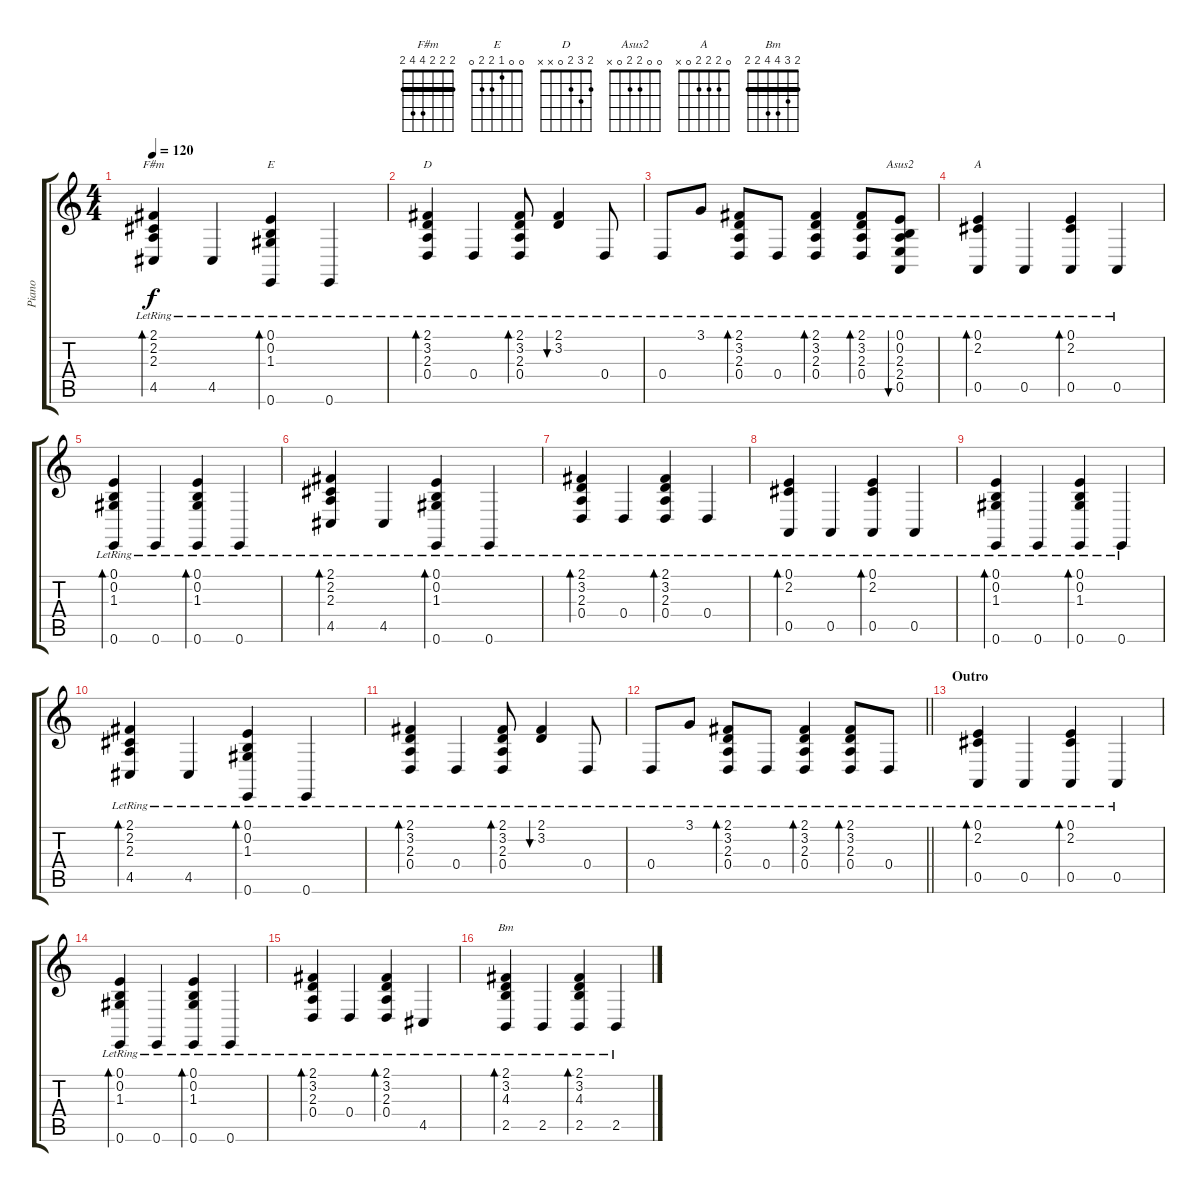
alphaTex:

\track ("Piano" "Piano") {instrument acousticgrandpiano}
\staff {score tabs}
\tuning (E4 B3 G3 D3 A2 E2) {hide}
\chord ("F#m" 2 2 2 4 4 2) {barre 2}
\chord ("E" 0 0 1 2 2 0)
\chord ("D" 2 3 2 0 x x)
\chord ("Asus2" 0 0 2 2 0 x)
\chord ("A" 0 2 2 2 0 x)
\chord ("Bm" 2 3 4 4 2 2) {barre 2}
\ts (4 4)
\tempo 120
\clef g2
\ks c
(2.1{lr} 2.2{lr} 2.3{lr} 4.5{lr}).4{bd 60 ch "F#m" dy f} 4.5{lr}.4 (0.1{lr} 0.2{lr} 1.3{lr} 0.6{lr}).4{bd 60 ch "E"} 0.6{lr}.4 |
(2.1{lr} 3.2{lr} 2.3{lr} 0.4{lr}).4{bd 60 ch "D"} 0.4{lr}.4 (2.1{lr} 3.2{lr} 2.3{lr} 0.4{lr}).8{bd 60} (2.1{lr} 3.2{lr}).4{bu 60} 0.4{lr}.8 |
0.4{lr}.8 3.1{lr}.8 (2.1{lr} 3.2{lr} 2.3{lr} 0.4{lr}).8{bd 60} 0.4{lr}.8 (2.1{lr} 3.2{lr} 2.3{lr} 0.4{lr}).4{bd 60} (2.1{lr} 3.2{lr} 2.3{lr} 0.4{lr}).8{bd 60} (0.1{lr} 0.2{lr} 2.3{lr} 2.4{lr} 0.5{lr}).8{bu 60 ch "Asus2"} |
(0.1{lr} 2.2{lr} 0.5{lr}).4{bd 60 ch "A"} 0.5{lr}.4 (0.1{lr} 2.2{lr} 0.5{lr}).4{bd 60} 0.5{lr}.4 |
(0.1{lr} 0.2{lr} 1.3{lr} 0.6{lr}).4{bd 60} 0.6{lr}.4 (0.1{lr} 0.2{lr} 1.3{lr} 0.6{lr}).4{bd 60} 0.6{lr}.4 |
(2.1{lr} 2.2{lr} 2.3{lr} 4.5{lr}).4{bd 60} 4.5{lr}.4 (0.1{lr} 0.2{lr} 1.3{lr} 0.6{lr}).4{bd 60} 0.6{lr}.4 |
(2.1{lr} 3.2{lr} 2.3{lr} 0.4{lr}).4{bd 60} 0.4{lr}.4 (2.1{lr} 3.2{lr} 2.3{lr} 0.4{lr}).4{bd 60} 0.4{lr}.4 |
(0.1{lr} 2.2{lr} 0.5{lr}).4{bd 60} 0.5{lr}.4 (0.1{lr} 2.2{lr} 0.5{lr}).4{bd 60} 0.5{lr}.4 |
(0.1{lr} 0.2{lr} 1.3{lr} 0.6{lr}).4{bd 60} 0.6{lr}.4 (0.1{lr} 0.2{lr} 1.3{lr} 0.6{lr}).4{bd 60} 0.6{lr}.4 |
(2.1{lr} 2.2{lr} 2.3{lr} 4.5{lr}).4{bd 60} 4.5{lr}.4 (0.1{lr} 0.2{lr} 1.3{lr} 0.6{lr}).4{bd 60} 0.6{lr}.4 |
(2.1{lr} 3.2{lr} 2.3{lr} 0.4{lr}).4{bd 60} 0.4{lr}.4 (2.1{lr} 3.2{lr} 2.3{lr} 0.4{lr}).8{bd 60} (2.1{lr} 3.2{lr}).4{bu 60} 0.4{lr}.8 |
\barLineRight lightlight
0.4{lr}.8 3.1{lr}.8 (2.1{lr} 3.2{lr} 2.3{lr} 0.4{lr}).8{bd 60} 0.4{lr}.8 (2.1{lr} 3.2{lr} 2.3{lr} 0.4{lr}).4{bd 60} (2.1{lr} 3.2{lr} 2.3{lr} 0.4{lr}).8{bd 60} 0.4{lr}.8 |
\section ("" "Outro")
(0.1{lr} 2.2{lr} 0.5{lr}).4{bd 60} 0.5{lr}.4 (0.1{lr} 2.2{lr} 0.5{lr}).4{bd 60} 0.5{lr}.4 |
(0.1{lr} 0.2{lr} 1.3{lr} 0.6{lr}).4{bd 60} 0.6{lr}.4 (0.1{lr} 0.2{lr} 1.3{lr} 0.6{lr}).4{bd 60} 0.6{lr}.4 |
(2.1{lr} 3.2{lr} 2.3{lr} 0.4{lr}).4{bd 60} 0.4{lr}.4 (2.1{lr} 3.2{lr} 2.3{lr} 0.4{lr}).4{bd 60} 4.5{lr}.4 |
(2.1{lr} 3.2{lr} 4.3{lr} 2.5{lr}).4{bd 60 ch "Bm"} 2.5{lr}.4 (2.1{lr} 3.2{lr} 4.3{lr} 2.5{lr}).4{bd 60} 2.5{lr}.4
